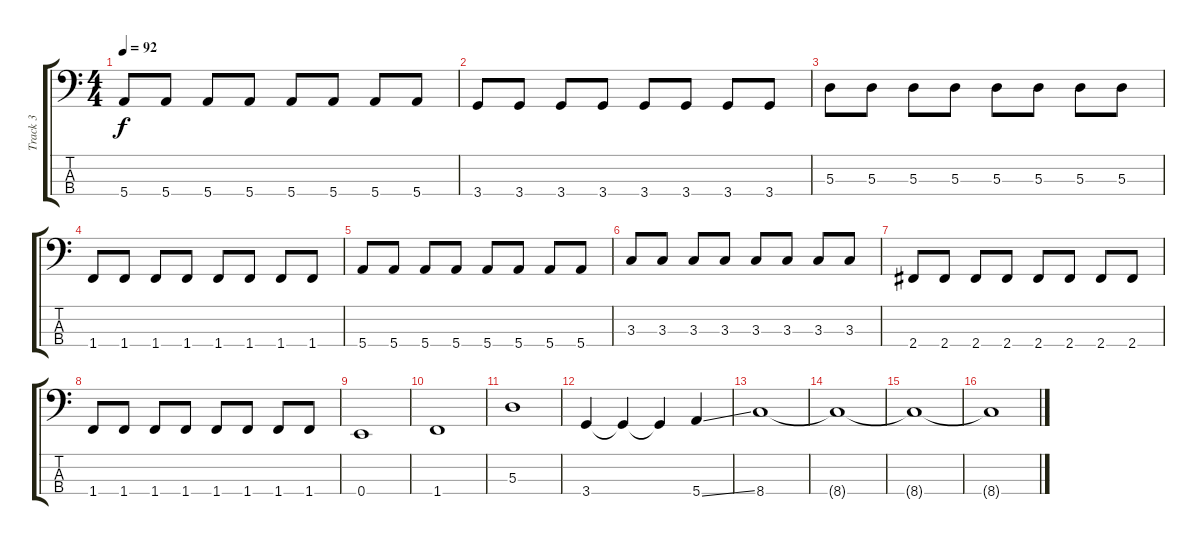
\track ("Track 3" "Track 3") {instrument electricbassfinger}
\staff {score tabs}
\tuning (G2 D2 A1 E1) {hide}
\ts (4 4)
\tempo 92
\clef f4
\ks c
5.4.8{dy f} 5.4.8 5.4.8 5.4.8 5.4.8 5.4.8 5.4.8 5.4.8 |
3.4.8 3.4.8 3.4.8 3.4.8 3.4.8 3.4.8 3.4.8 3.4.8 |
5.3.8 5.3.8 5.3.8 5.3.8 5.3.8 5.3.8 5.3.8 5.3.8 |
1.4.8 1.4.8 1.4.8 1.4.8 1.4.8 1.4.8 1.4.8 1.4.8 |
5.4.8 5.4.8 5.4.8 5.4.8 5.4.8 5.4.8 5.4.8 5.4.8 |
3.3.8 3.3.8 3.3.8 3.3.8 3.3.8 3.3.8 3.3.8 3.3.8 |
2.4.8 2.4.8 2.4.8 2.4.8 2.4.8 2.4.8 2.4.8 2.4.8 |
1.4.8 1.4.8 1.4.8 1.4.8 1.4.8 1.4.8 1.4.8 1.4.8 |
0.4.1 |
1.4.1 |
5.3.1 |
3.4.4 3.4{t}.4 3.4{t}.4 5.4{ss}.4 |
8.4.1 |
8.4{t}.1 |
8.4{t}.1 |
8.4{t}.1
